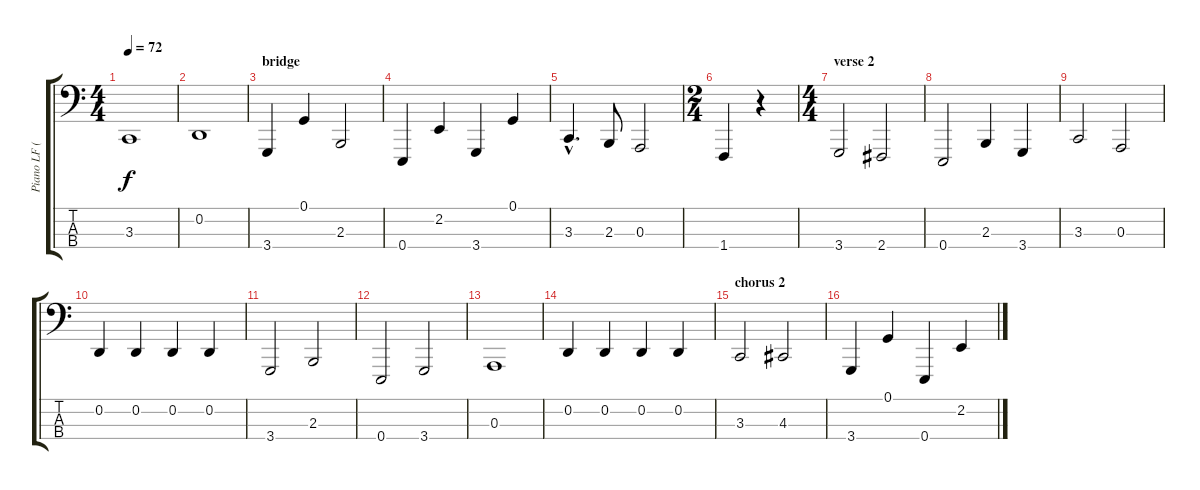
\track ("Piano LF (Mercury)" "Piano LF (") {instrument brightacousticpiano}
\staff {score tabs}
\tuning (G2 D2 A1 E1) {hide}
\ts (4 4)
\tempo 72
\clef f4
\ks c
3.3.1{dy f} |
0.2.1 |
\section ("" "bridge")
3.4.4 0.1.4 2.3.2 |
0.4.4 2.2.4 3.4.4 0.1.4 |
3.3{hac}.4{d} 2.3.8 0.3.2 |
\ts (2 4)
1.4.4 r.4 |
\ts (4 4)
\section ("" "verse 2")
3.4.2 2.4.2 |
0.4.2 2.3.4 3.4.4 |
3.3.2 0.3.2 |
0.2.4 0.2.4 0.2.4 0.2.4 |
3.4.2 2.3.2 |
0.4.2 3.4.2 |
0.3.1 |
0.2.4 0.2.4 0.2.4 0.2.4 |
\section ("" "chorus 2")
3.3.2 4.3.2 |
3.4.4 0.1.4 0.4.4 2.2.4
